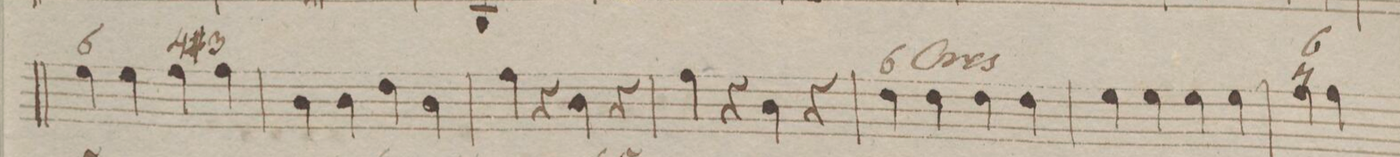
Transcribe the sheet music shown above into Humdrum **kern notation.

**kern	**fba	**dynam
*I"Organ.	*	*
*clefF4	*	*
*k[f#]	*	*
*met(c|)	*	*
*M4/4	*	*
4G\	6	.
4G\	.	.
4A\	4	.
4A\	#3	.
=69	=69	=69
4D\	.	.
4D\	.	.
4F#\	.	.
4D\	.	.
=70	=70	=70
4A\	.	.
4r	.	.
4D\	.	.
4r	.	.
=71	=71	=71
4A\	.	.
4r	.	.
4D\	.	.
4r	.	.
=72	=72	=72
4F#\	6	.
4F#\	.	<
4F#\	.	.
4F#\	.	.
=73	=73	=73
4G\	.	.
4G\	.	.
4G\	.	.
4G\	.	.
=74	=74	=74
4A\	6 4	.
4A\	5 #3	.
*-	*-	*-
